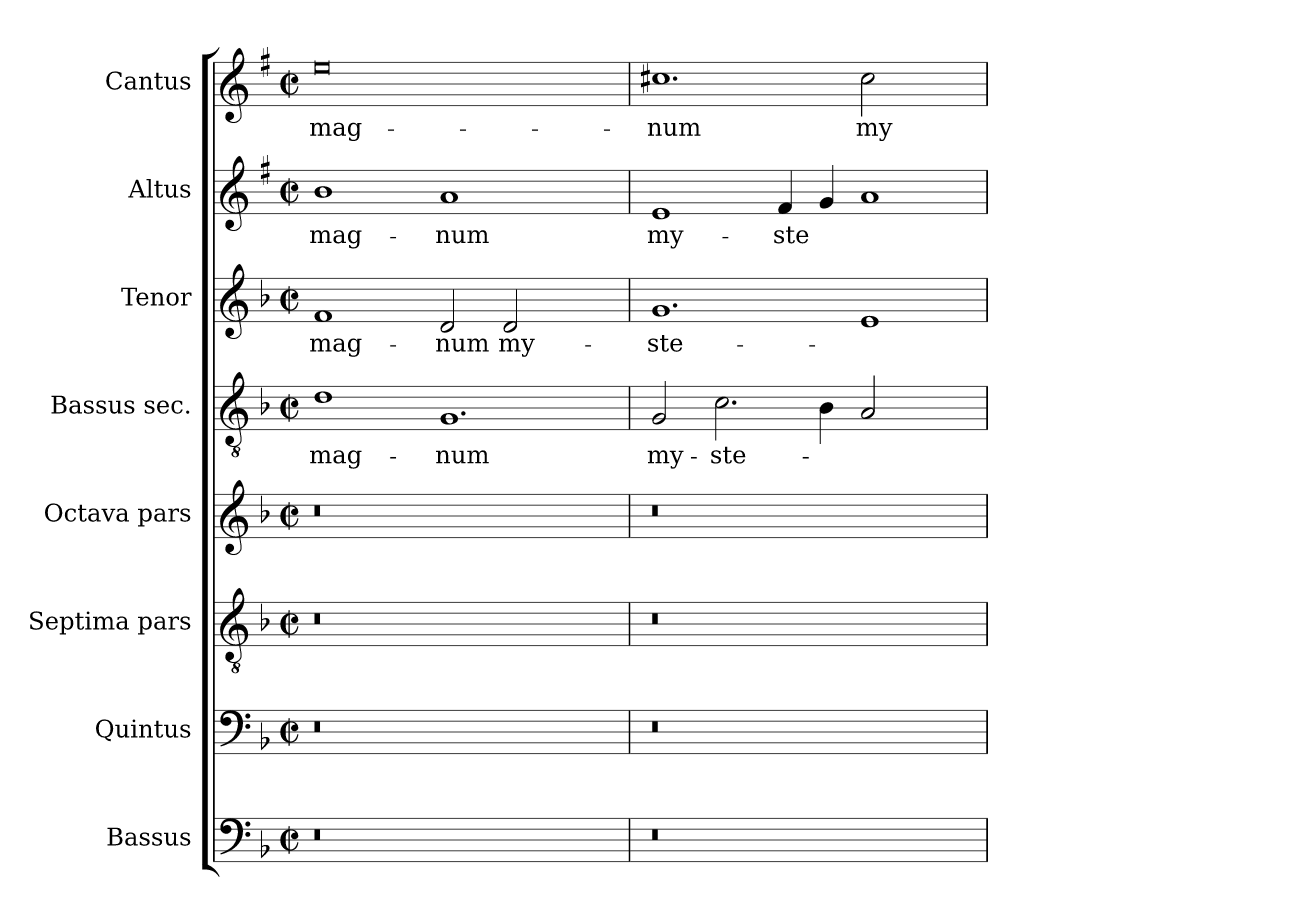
**kern	**kern	**kern	**kern	**kern	**text	**kern	**text	**kern	**text	**kern	**text
*part8	*part7	*part6	*part5	*part4	*part4	*part3	*part3	*part2	*part2	*part1	*part1
*staff8	*staff7	*staff6	*staff5	*staff4	*staff4	*staff3	*staff3	*staff2	*staff2	*staff1	*staff1
*I"Bassus	*I"Quintus	*I"Septima pars	*I"Octava pars	*I"Bassus sec.	*	*I"Tenor	*	*I"Altus	*	*I"Cantus	*
*clefF4	*clefF4	*clefGv2	*clefG2	*clefGv2	*	*clefG2	*	*clefG2	*	*clefG2	*
*	*	*	*	*	*	*	*	*ITrd1c2	*	*ITrd1c2	*
*k[b-]	*k[b-]	*k[b-]	*k[b-]	*k[b-]	*	*k[b-]	*	*k[b-]	*	*k[b-]	*
*F:	*F:	*F:	*F:	*F:	*	*F:	*	*F:	*	*F:	*
*M4/2	*M4/2	*M4/2	*M4/2	*M4/2	*	*M4/2	*	*M4/2	*	*M4/2	*
*met(c|)	*met(c|)	*met(c|)	*met(c|)	*met(c|)	*	*met(c|)	*	*met(c|)	*	*met(c|)	*
=1A	=1A	=1A	=1A	=1A	=1A	=1A	=1A	=1A	=1A	=1A	=1A
!	!	!	!	!	!LO:LY:b	!	!LO:LY:b	!	!LO:LY:b	!	!LO:LY:b
*	*	*	*	*	*	*	*	*	*	*^	*
0r	0r	0r	0r	1d	mag-	1f	mag-	1a	mag-	0dd	2ryy	mag-
.	.	.	.	.	.	.	.	.	.	.	0ryy	.
!	!	!	!	!	!LO:LY:b	!	!LO:LY:b	!	!LO:LY:b	!	!	!
.	.	.	.	1.G	-num	2d	-num	1g	-num	.	.	.
!	!	!	!	!	!	!	!LO:LY:b	!	!	!	!	!
.	.	.	.	.	.	2d	my-	.	.	.	.	.
2ryy	2ryy	2ryy	2ryy	.	.	2ryy	.	2ryy	.	2ryy	.	.
=2A	=2A	=2A	=2A	=2A	=2A	=2A	=2A	=2A	=2A	=2A	=2A	=2A
!	!	!	!	!	!LO:LY:b	!	!LO:LY:b	!	!LO:LY:b	!	!	!LO:LY:b
0r	0r	0r	0r	2G	my-	1.g	-ste-	1d	my-	1.bn	2ryy	-num
!	!	!	!	!	!LO:LY:b	!	!	!	!	!	!	!
.	.	.	.	2.c	-ste-	.	.	.	.	.	0ryy	.
!	!	!	!	!	!	!	!	!	!LO:LY:b	!	!	!
.	.	.	.	.	.	.	.	4e	-ste	.	.	.
.	.	.	.	4B-	.	.	.	4f	.	.	.	.
!	!	!	!	!	!	!	!	!	!	!	!	!LO:LY:b
.	.	.	.	2A	.	1e	.	1g	.	2b	.	my-
2ryy	2ryy	2ryy	2ryy	2ryy	.	.	.	.	.	2ryy	.	.
*	*	*	*	*	*	*	*	*	*	*v	*v	*
=	=	=	=	=	=	=	=	=	=	=	=
*-	*-	*-	*-	*-	*-	*-	*-	*-	*-	*-	*-
